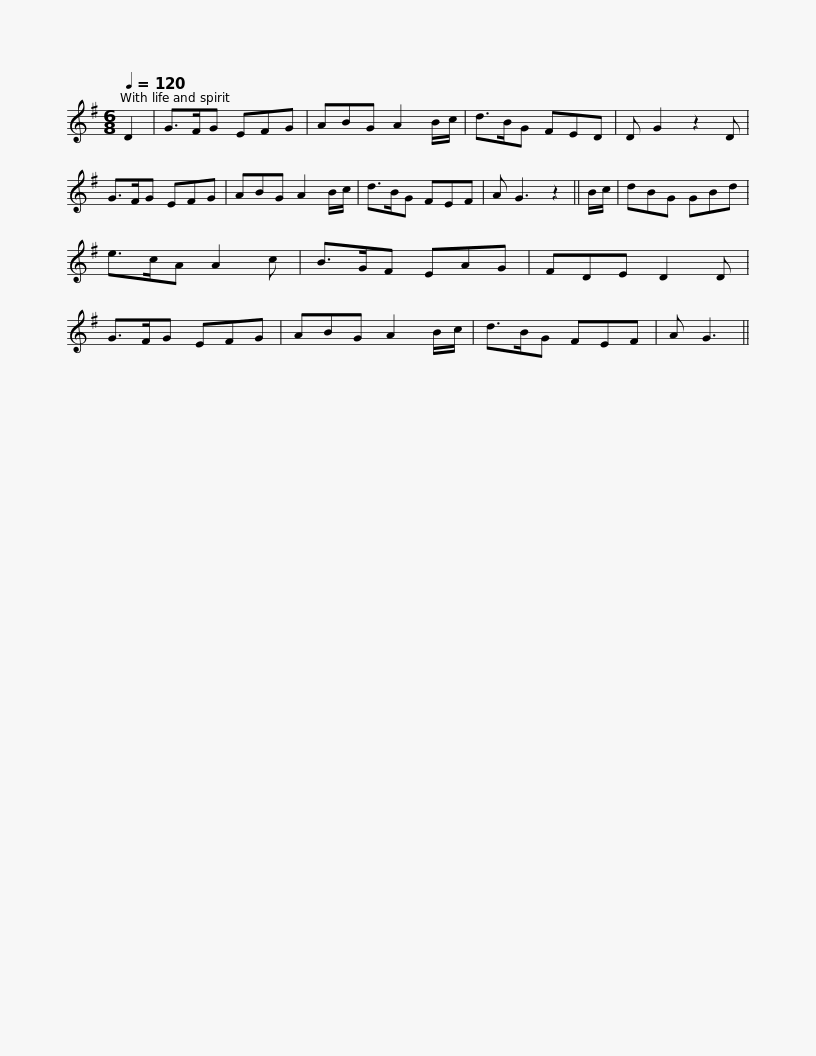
X:1
L:1/8
Q:1/4=120
M:6/8
I:linebreak $
K:G
V:1 treble
V:1
 D2 | G>FG EFG | ABG A2 B/c/ | d>BG FED | D G2 z2 D | %5
 G>FG EFG | ABG A2 B/c/ | d>BG FEF |$ A G3 z2 || B/c/ | %10
 dBG GBd | e>cA A2 c | B>GF EAG | FDE D2 D | G>FG EFG | %15
 ABG A2 B/c/ |$ d>BG FEF | A G3 || %18
